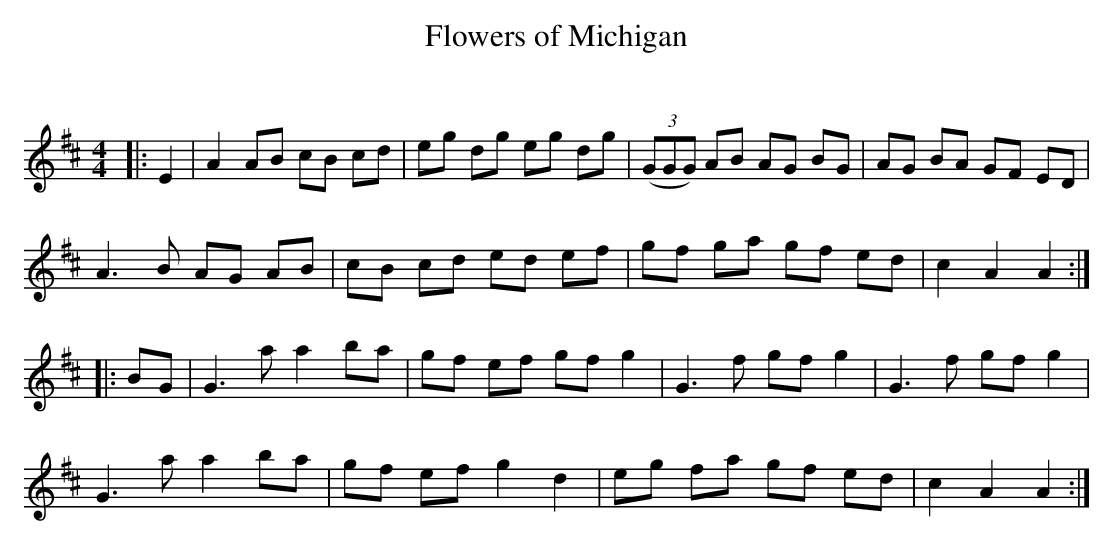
X:1
T: Flowers of Michigan
C:
Q: 232
K: D
M: 4/4
L: 1/8
|: E2 |\
A2 AB cB cd | eg dg eg dg | ((3GGG) AB AG BG | AG BA GF ED |
A3B AG AB | cB cd ed ef | gf ga gf ed | c2 A2 A2 :|
|: BG |\
G3a a2 ba | gf ef gf g2 | G3f gf g2 | G3f gf g2 |
G3a a2 ba | gf ef g2 d2 | eg fa gf ed | c2 A2 A2 :|
